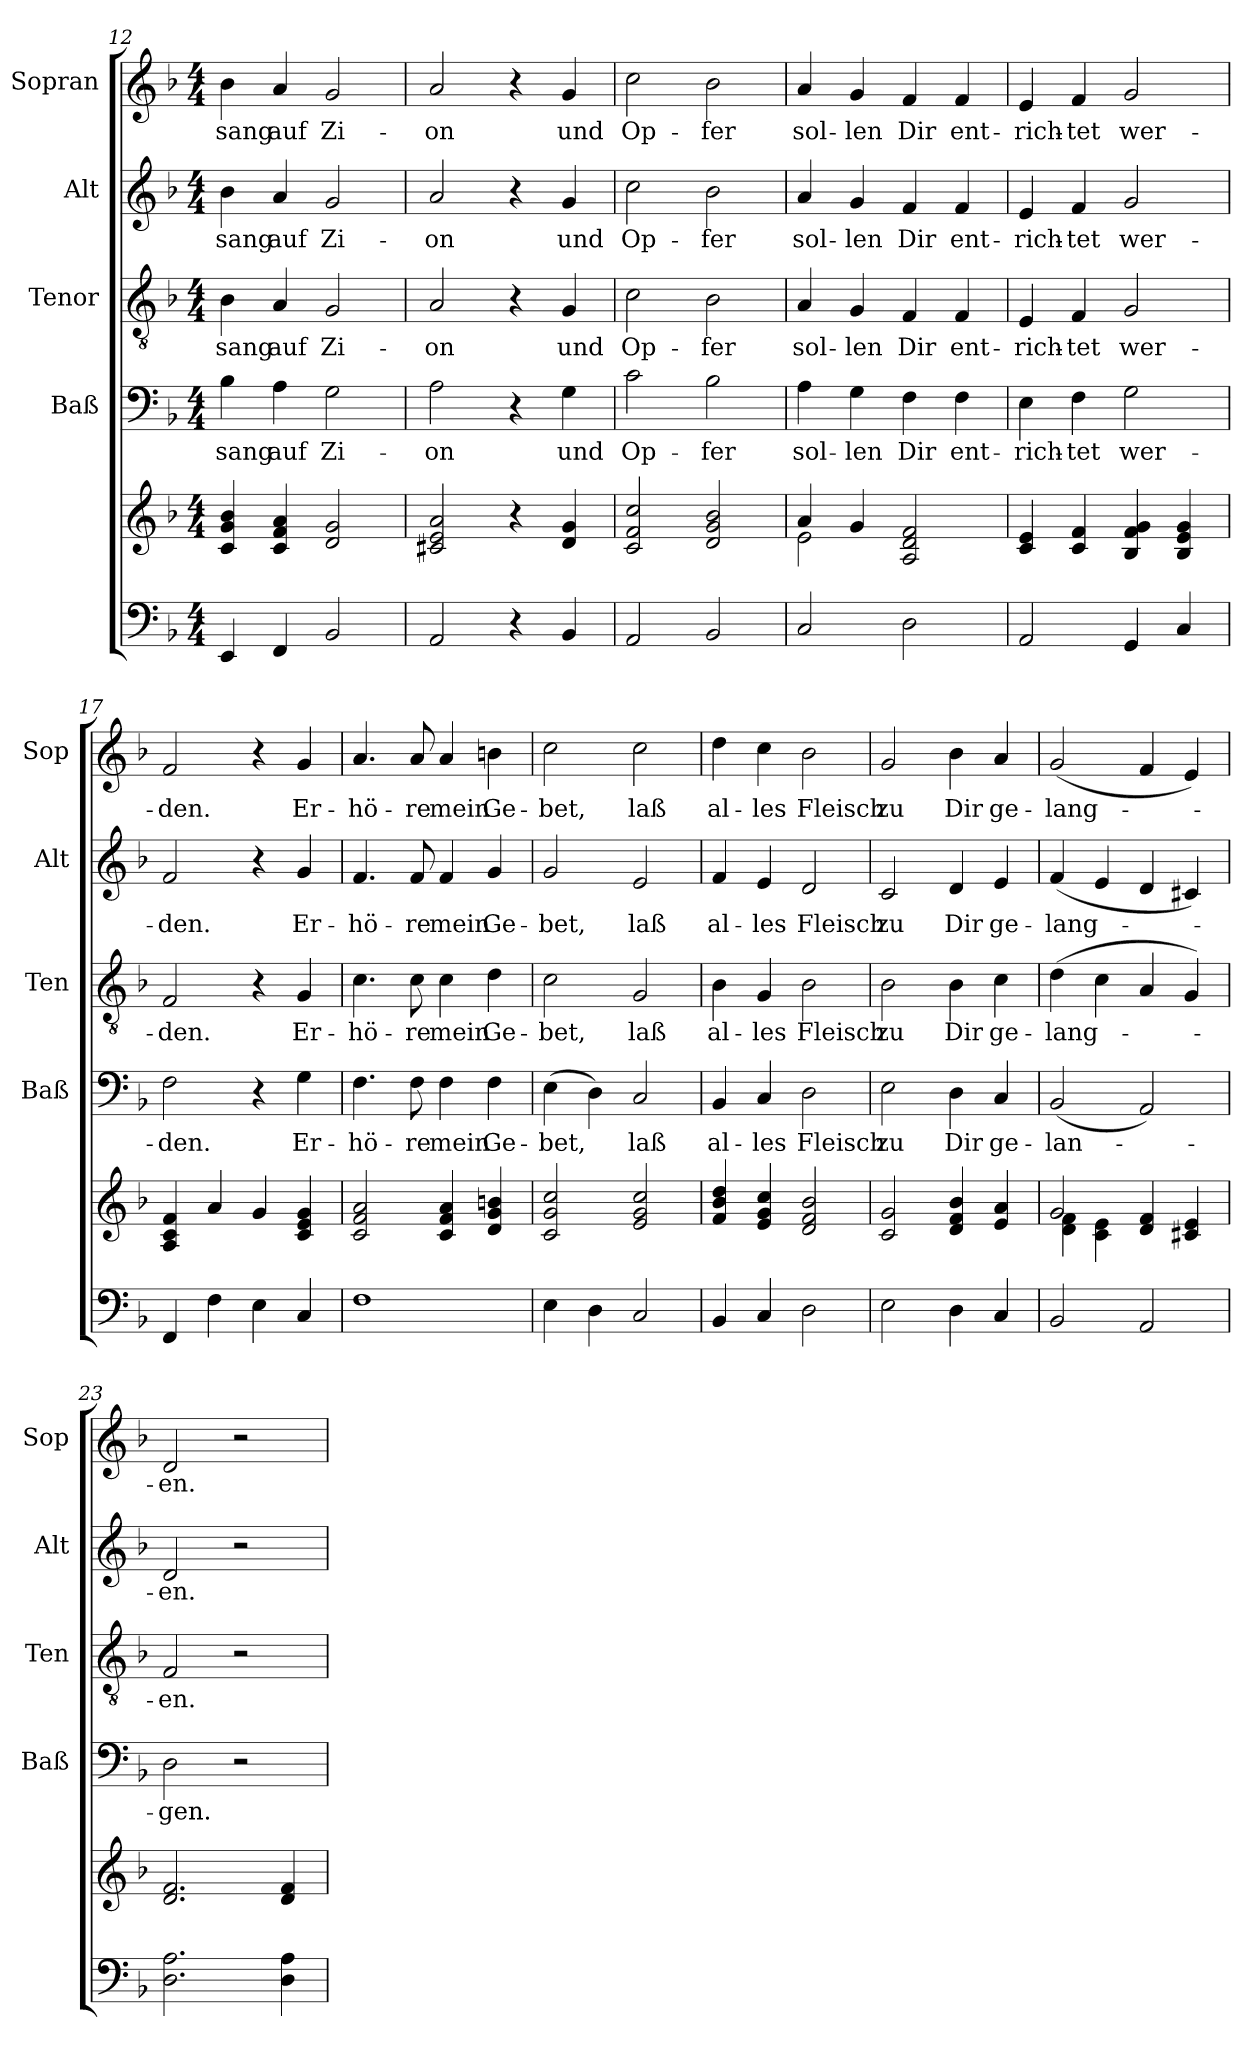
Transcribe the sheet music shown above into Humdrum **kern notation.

**kern	**kern	**kern	**text	**kern	**text	**kern	**text	**kern	**text
*part5	*part5	*part4	*part4	*part3	*part3	*part2	*part2	*part1	*part1
*staff6	*staff5	*staff4	*staff4	*staff3	*staff3	*staff2	*staff2	*staff1	*staff1
*	*	*I"Baß	*	*I"Tenor	*	*I"Alt	*	*I"Sopran	*
*	*	*I'Baß	*	*I'Ten	*	*I'Alt	*	*I'Sop	*
*clefF4	*clefG2	*clefF4	*	*clefGv2	*	*clefG2	*	*clefG2	*
*k[b-]	*k[b-]	*k[b-]	*	*k[b-]	*	*k[b-]	*	*k[b-]	*
*F:	*F:	*F:	*	*F:	*	*F:	*	*F:	*
*M4/4	*M4/4	*M4/4	*	*M4/4	*	*M4/4	*	*M4/4	*
=12	=12	=12	=12	=12	=12	=12	=12	=12	=12
!	!	!	!LO:LY:b	!	!LO:LY:b	!	!LO:LY:b	!	!LO:LY:b
4EE/	4c/ 4g/ 4b-/	4B-\	-sang	4B-\	-sang	4b-\	-sang	4b-\	-sang
!	!	!	!LO:LY:b	!	!LO:LY:b	!	!LO:LY:b	!	!LO:LY:b
4FF/	4c/ 4f/ 4a/	4A\	auf	4A/	auf	4a/	auf	4a/	auf
!	!	!	!LO:LY:b	!	!LO:LY:b	!	!LO:LY:b	!	!LO:LY:b
2BB-/	2d/ 2g/	2G\	Zi-	2G/	Zi-	2g/	Zi-	2g/	Zi-
=13	=13	=13	=13	=13	=13	=13	=13	=13	=13
!	!	!	!LO:LY:b	!	!LO:LY:b	!	!LO:LY:b	!	!LO:LY:b
2AA/	2c#X/ 2e/ 2a/	2A\	-on	2A/	-on	2a/	-on	2a/	-on
4r	4r	4r	.	4r	.	4r	.	4r	.
!	!	!	!LO:LY:b	!	!LO:LY:b	!	!LO:LY:b	!	!LO:LY:b
4BB-/	4d/ 4g/	4G\	und	4G/	und	4g/	und	4g/	und
!!LO:PB:g=z
=14	=14	=14	=14	=14	=14	=14	=14	=14	=14
!	!	!	!LO:LY:b	!	!LO:LY:b	!	!LO:LY:b	!	!LO:LY:b
2AA/	2c/ 2f/ 2cc/	2c\	Op-	2c\	Op-	2cc\	Op-	2cc\	Op-
!	!	!	!LO:LY:b	!	!LO:LY:b	!	!LO:LY:b	!	!LO:LY:b
2BB-/	2d/ 2g/ 2b-/	2B-\	-fer	2B-\	-fer	2b-\	-fer	2b-\	-fer
=15	=15	=15	=15	=15	=15	=15	=15	=15	=15
*	*^	*	*	*	*	*	*	*	*
!	!	!	!	!LO:LY:b	!	!LO:LY:b	!	!LO:LY:b	!	!LO:LY:b
2C/	4a/	2e\	4A\	sol-	4A/	sol-	4a/	sol-	4a/	sol-
!	!	!	!	!LO:LY:b	!	!LO:LY:b	!	!LO:LY:b	!	!LO:LY:b
.	4g/	.	4G\	-len	4G/	-len	4g/	-len	4g/	-len
!	!	!	!	!LO:LY:b	!	!LO:LY:b	!	!LO:LY:b	!	!LO:LY:b
2D\	2A/ 2d/ 2f/	2ryy	4F\	Dir	4F/	Dir	4f/	Dir	4f/	Dir
!	!	!	!	!LO:LY:b	!	!LO:LY:b	!	!LO:LY:b	!	!LO:LY:b
.	.	.	4F\	ent-	4F/	ent-	4f/	ent-	4f/	ent-
*	*v	*v	*	*	*	*	*	*	*	*
=16	=16	=16	=16	=16	=16	=16	=16	=16	=16
!	!	!	!LO:LY:b	!	!LO:LY:b	!	!LO:LY:b	!	!LO:LY:b
2AA/	4c/ 4e/	4E\	-rich-	4E/	-rich-	4e/	-rich-	4e/	-rich-
!	!	!	!LO:LY:b	!	!LO:LY:b	!	!LO:LY:b	!	!LO:LY:b
.	4c/ 4f/	4F\	-tet	4F/	-tet	4f/	-tet	4f/	-tet
!	!	!	!LO:LY:b	!	!LO:LY:b	!	!LO:LY:b	!	!LO:LY:b
4GG/	4B-/ 4f/ 4g/	2G\	wer-	2G/	wer-	2g/	wer-	2g/	wer-
4C/	4B-/ 4e/ 4g/	.	.	.	.	.	.	.	.
=17	=17	=17	=17	=17	=17	=17	=17	=17	=17
!	!	!	!LO:LY:b	!	!LO:LY:b	!	!LO:LY:b	!	!LO:LY:b
4FF/	4A/ 4c/ 4f/	2F\	-den.	2F/	-den.	2f/	-den.	2f/	-den.
4F\	4a/	.	.	.	.	.	.	.	.
4E\	4g/	4r	.	4r	.	4r	.	4r	.
!	!	!	!LO:LY:b	!	!LO:LY:b	!	!LO:LY:b	!	!LO:LY:b
4C/	4c/ 4e/ 4g/	4G\	Er-	4G/	Er-	4g/	Er-	4g/	Er-
=18	=18	=18	=18	=18	=18	=18	=18	=18	=18
!	!	!	!LO:LY:b	!	!LO:LY:b	!	!LO:LY:b	!	!LO:LY:b
1F	2c/ 2f/ 2a/	4.F\	-hö-	4.c\	-hö-	4.f/	-hö-	4.a/	-hö-
!	!	!	!LO:LY:b	!	!LO:LY:b	!	!LO:LY:b	!	!LO:LY:b
.	.	8F\	-re	8c\	-re	8f/	-re	8a/	-re
!	!	!	!LO:LY:b	!	!LO:LY:b	!	!LO:LY:b	!	!LO:LY:b
.	4c/ 4f/ 4a/	4F\	mein	4c\	mein	4f/	mein	4a/	mein
!	!	!	!LO:LY:b	!	!LO:LY:b	!	!LO:LY:b	!	!LO:LY:b
.	4d/ 4g/ 4bn/	4F\	Ge-	4d\	Ge-	4g/	Ge-	4bn\	Ge-
!!LO:LB:g=z
=19	=19	=19	=19	=19	=19	=19	=19	=19	=19
!	!	!	!LO:LY:b	!	!LO:LY:b	!	!LO:LY:b	!	!LO:LY:b
4E\	2c/ 2g/ 2cc/	(>4E\	-bet,	2c\	-bet,	2g/	-bet,	2cc\	-bet,
4D\	.	4D\)	.	.	.	.	.	.	.
!	!	!	!LO:LY:b	!	!LO:LY:b	!	!LO:LY:b	!	!LO:LY:b
2C/	2e/ 2g/ 2cc/	2C/	laß	2G/	laß	2e/	laß	2cc\	laß
=20	=20	=20	=20	=20	=20	=20	=20	=20	=20
!	!	!	!LO:LY:b	!	!LO:LY:b	!	!LO:LY:b	!	!LO:LY:b
4BB-/	4f/ 4b-/ 4dd/	4BB-/	al-	4B-\	al-	4f/	al-	4dd\	al-
!	!	!	!LO:LY:b	!	!LO:LY:b	!	!LO:LY:b	!	!LO:LY:b
4C/	4e/ 4g/ 4cc/	4C/	-les	4G/	-les	4e/	-les	4cc\	-les
!	!	!	!LO:LY:b	!	!LO:LY:b	!	!LO:LY:b	!	!LO:LY:b
2D\	2d/ 2f/ 2b-/	2D\	Fleisch	2B-\	Fleisch	2d/	Fleisch	2b-\	Fleisch
=21	=21	=21	=21	=21	=21	=21	=21	=21	=21
!	!	!	!LO:LY:b	!	!LO:LY:b	!	!LO:LY:b	!	!LO:LY:b
2E\	2c/ 2g/	2E\	zu	2B-\	zu	2c/	zu	2g/	zu
!	!	!	!LO:LY:b	!	!LO:LY:b	!	!LO:LY:b	!	!LO:LY:b
4D\	4d/ 4f/ 4b-/	4D\	Dir	4B-\	Dir	4d/	Dir	4b-\	Dir
!	!	!	!LO:LY:b	!	!LO:LY:b	!	!LO:LY:b	!	!LO:LY:b
4C/	4e/ 4a/	4C/	ge-	4c\	ge-	4e/	ge-	4a/	ge-
=22	=22	=22	=22	=22	=22	=22	=22	=22	=22
*	*^	*	*	*	*	*	*	*	*
!	!	!	!	!LO:LY:b	!	!LO:LY:b	!	!LO:LY:b	!	!LO:LY:b
2BB-/	2g/	4d\ 4f\	(<2BB-/	-lan-	(>4d\	-lang-	(<4f/	-lang-	(<2g/	-lang-
.	.	4c\ 4e\	.	.	4c\	.	4e/	.	.	.
2AA/	4d/ 4f/	2ryy	2AA/)	.	4A/	.	4d/	.	4f/	.
.	4c#X/ 4e/	.	.	.	4G/)	.	4c#X/)	.	4e/)	.
*	*v	*v	*	*	*	*	*	*	*	*
=23	=23	=23	=23	=23	=23	=23	=23	=23	=23
!	!	!	!LO:LY:b	!	!LO:LY:b	!	!LO:LY:b	!	!LO:LY:b
2.D\ 2.A\	2.d/ 2.f/	2D\	-gen.	2F/	-en.	2d/	-en.	2d/	-en.
.	.	2r	.	2r	.	2r	.	2r	.
4D\ 4A\	4d/ 4f/	.	.	.	.	.	.	.	.
=	=	=	=	=	=	=	=	=	=
*-	*-	*-	*-	*-	*-	*-	*-	*-	*-
